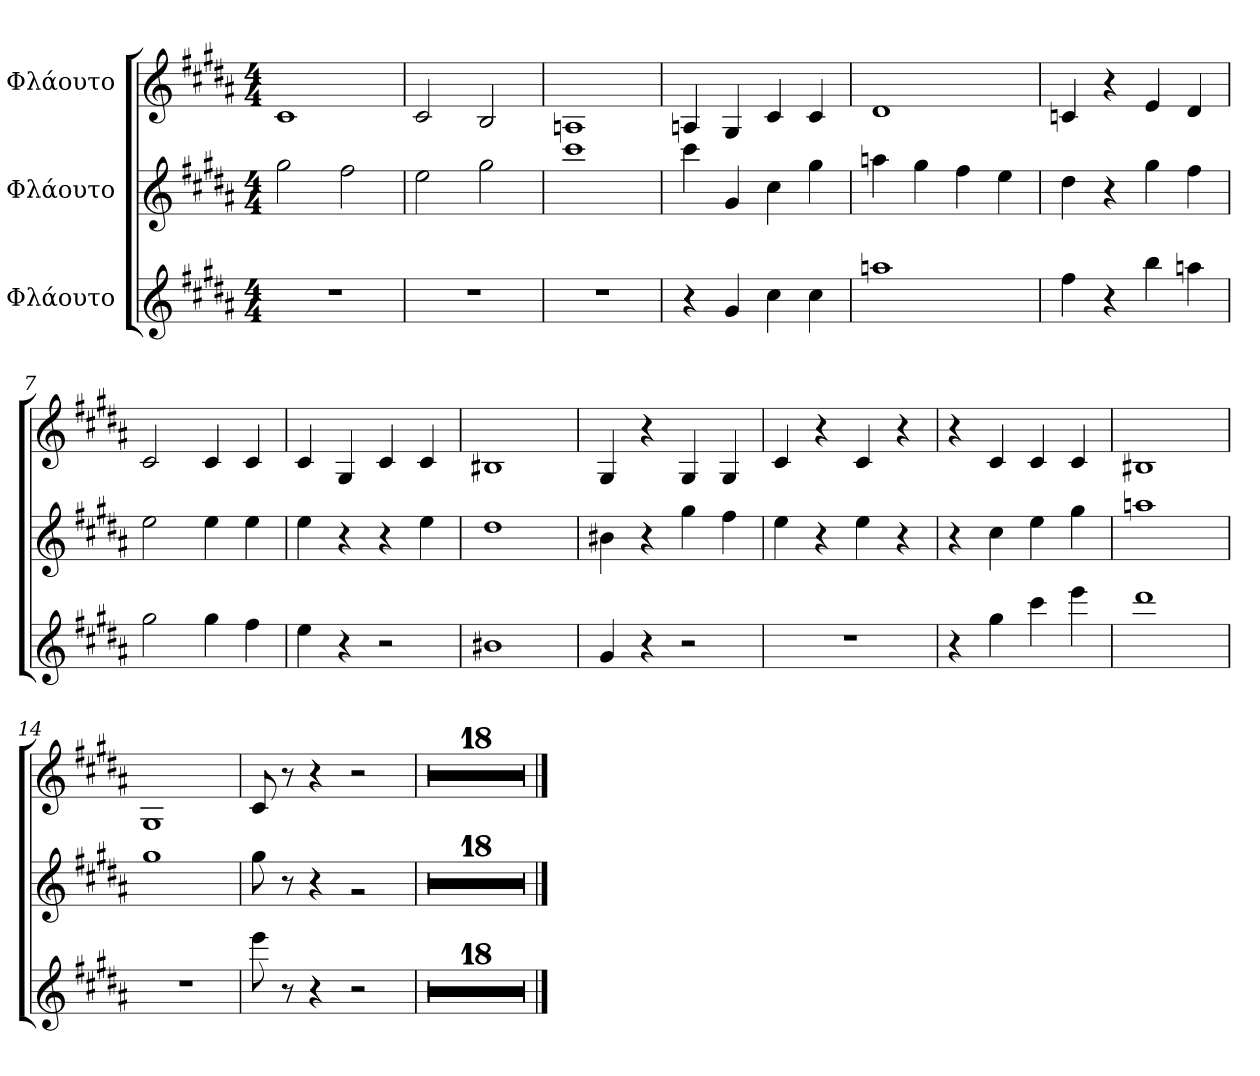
**kern	**kern	**kern
*part3	*part2	*part1
*staff3	*staff2	*staff1
*I"Φλάουτο	*I"Φλάουτο	*I"Φλάουτο
*clefG2	*clefG2	*clefG2
*k[f#c#g#d#a#]	*k[f#c#g#d#a#]	*k[f#c#g#d#a#]
*M4/4	*M4/4	*M4/4
=1	=1	=1
1r	2gg#\	1c#
.	2ff#\	.
=2	=2	=2
1r	2ee\	2c#/
.	2gg#\	2B/
=3	=3	=3
1r	1ccc#	1An
=4	=4	=4
4r	4ccc#\	4An/
4g#/	4g#/	4G#/
4cc#\	4cc#\	4c#/
4cc#\	4gg#\	4c#/
=5	=5	=5
1aan	4aan\	1d#
.	4gg#\	.
.	4ff#\	.
.	4ee\	.
=6	=6	=6
4ff#\	4dd#\	4cn/
4r	4r	4r
4bb\	4gg#\	4e/
4aan\	4ff#\	4d#/
=7	=7	=7
2gg#\	2ee\	2c#/
4gg#\	4ee\	4c#/
4ff#\	4ee\	4c#/
=8	=8	=8
4ee\	4ee\	4c#/
4r	4r	4G#/
2r	4r	4c#/
.	4ee\	4c#/
!!LO:LB:g=z
=9	=9	=9
1b#X	1dd#	1B#X
=10	=10	=10
4g#/	4b#X\	4G#/
4r	4r	4r
2r	4gg#\	4G#/
.	4ff#\	4G#/
=11	=11	=11
1r	4ee\	4c#/
.	4r	4r
.	4ee\	4c#/
.	4r	4r
=12	=12	=12
4r	4r	4r
4gg#\	4cc#\	4c#/
4ccc#\	4ee\	4c#/
4eee\	4gg#\	4c#/
=13	=13	=13
1ddd#	1aan	1B#X
=14	=14	=14
1r	1gg#	1G#
=15	=15	=15
8eee\	8gg#\	8c#/
8r	8r	8r
4r	4r	4r
2r	2rg	2r
=16	=16	=16
1r	1r	1r
=17	=17	=17
1r	1r	1r
=18	=18	=18
1r	1r	1r
=19	=19	=19
1r	1r	1r
!!LO:LB:g=z
=20	=20	=20
1r	1r	1r
=21	=21	=21
1r	1r	1r
=22	=22	=22
1r	1r	1r
=23	=23	=23
1r	1r	1r
=24	=24	=24
1r	1r	1r
=25	=25	=25
1r	1r	1r
=26	=26	=26
1r	1r	1r
=27	=27	=27
1r	1r	1r
=28	=28	=28
1r	1r	1r
=29	=29	=29
1r	1r	1r
=30	=30	=30
1r	1r	1r
=31	=31	=31
1r	1r	1r
=32	=32	=32
1r	1r	1r
=33	=33	=33
1r	1r	1r
==	==	==
*-	*-	*-
